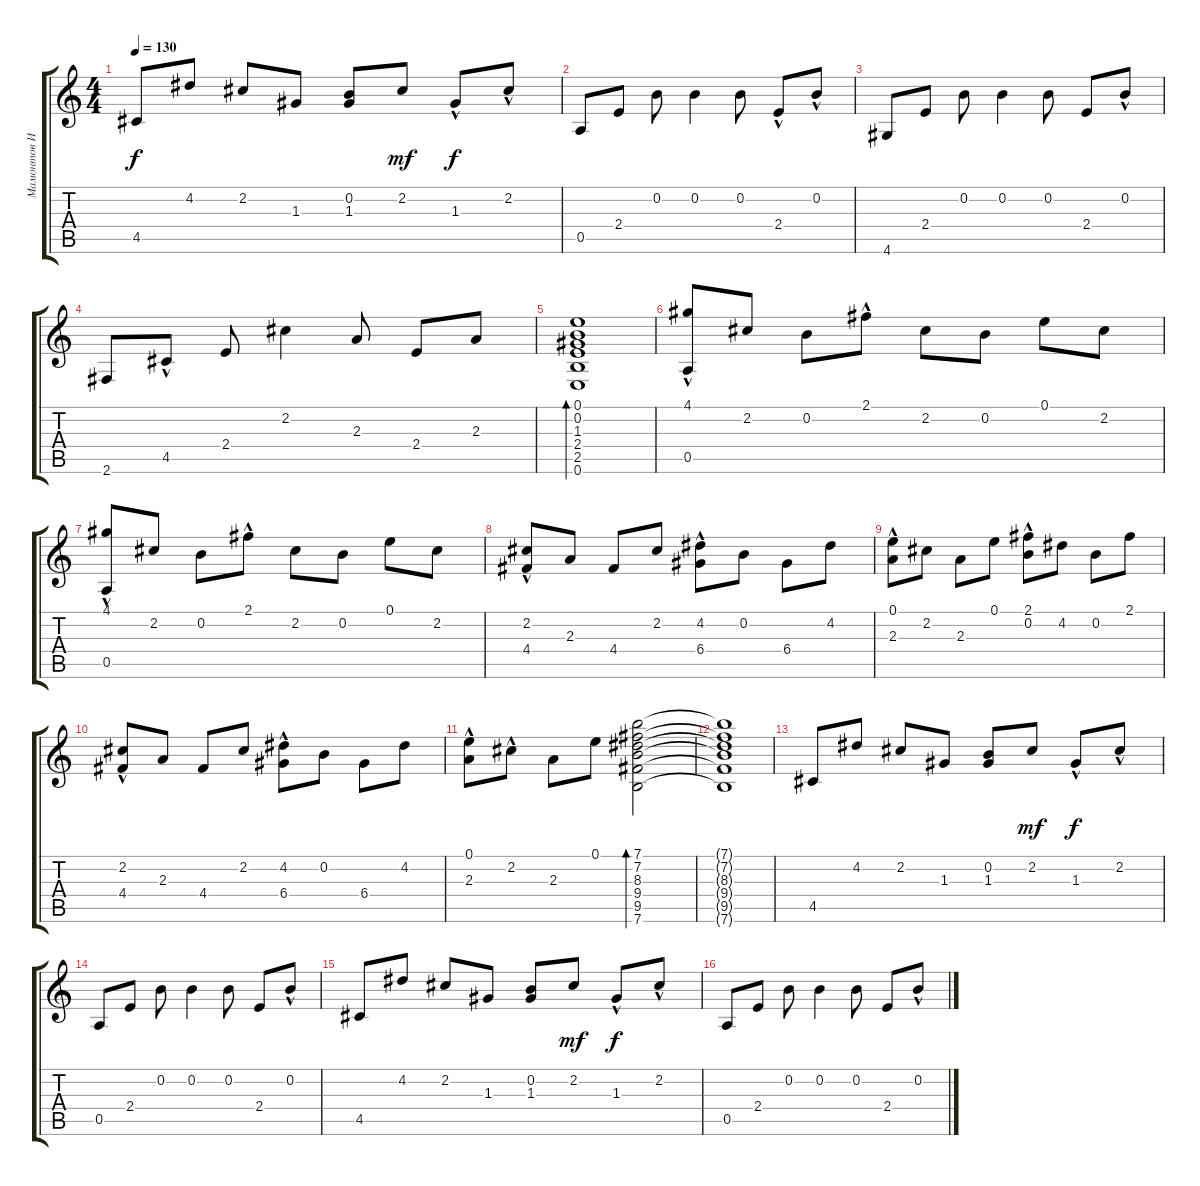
\track ("Мамонтов Илья" "Мамонтов И") {instrument acousticguitarsteel}
\staff {score tabs}
\tuning (E4 B3 G3 D3 A2 E2) {hide}
\ts (4 4)
\tempo 130
\clef g2
\ks c
4.5.8{dy f} 4.2.8 2.2.8 1.3.8 (0.2 1.3).8 2.2.8{dy mf} 1.3{hac}.8{dy f} 2.2{hac}.8 |
0.5.8 2.4.8 0.2.8 0.2.4 0.2.8 2.4{hac}.8 0.2{hac}.8 |
4.6.8 2.4.8 0.2.8 0.2.4 0.2.8 2.4.8 0.2{hac}.8 |
2.6.8 4.5{hac}.8 2.4.8 2.2.4 2.3.8 2.4.8 2.3.8 |
(0.1 0.2 1.3 2.4 2.5 0.6).1{bd 120} |
(4.1{hac} 0.5).8 2.2.8 0.2.8 2.1{hac}.8 2.2.8 0.2.8 0.1.8 2.2.8 |
(4.1{hac} 0.5).8 2.2.8 0.2.8 2.1{hac}.8 2.2.8 0.2.8 0.1.8 2.2.8 |
(2.2{hac} 4.4).8 2.3.8 4.4.8 2.2.8 (4.2{hac} 6.4).8 0.2.8 6.4.8 4.2.8 |
(0.1{hac} 2.3).8 2.2.8 2.3.8 0.1.8 (2.1{hac} 0.2).8 4.2.8 0.2.8 2.1.8 |
(2.2{hac} 4.4).8 2.3.8 4.4.8 2.2.8 (4.2{hac} 6.4).8 0.2.8 6.4.8 4.2.8 |
(0.1{hac} 2.3).8 2.2{hac}.8 2.3.8 0.1.8 (7.1 7.2 8.3 9.4 9.5 7.6).2{bd 120} |
(7.1{t} 7.2{t} 8.3{t} 9.4{t} 9.5{t} 7.6{t}).1 |
4.5.8 4.2.8 2.2.8 1.3.8 (0.2 1.3).8 2.2.8{dy mf} 1.3{hac}.8{dy f} 2.2{hac}.8 |
0.5.8 2.4.8 0.2.8 0.2.4 0.2.8 2.4.8 0.2{hac}.8 |
4.5.8 4.2.8 2.2.8 1.3.8 (0.2 1.3).8 2.2.8{dy mf} 1.3{hac}.8{dy f} 2.2{hac}.8 |
0.5.8 2.4.8 0.2.8 0.2.4 0.2.8 2.4.8 0.2{hac}.8
